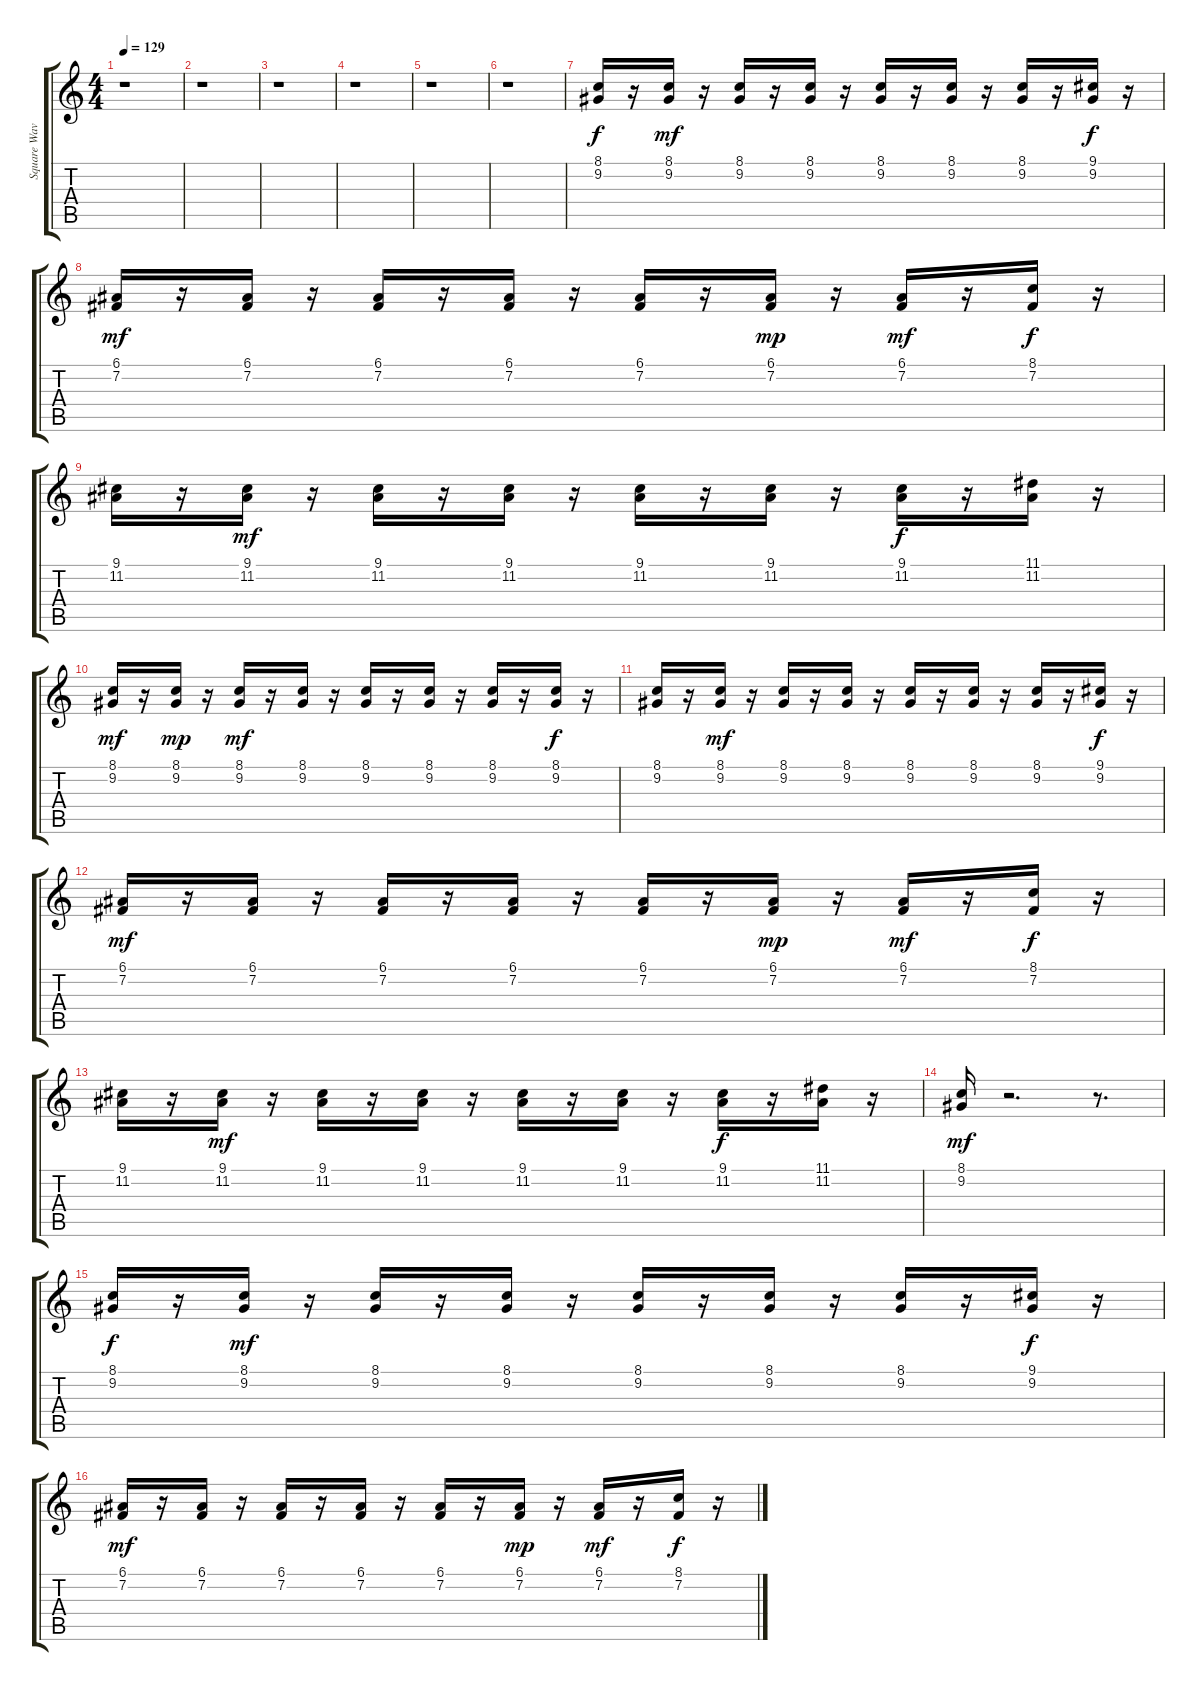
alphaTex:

\track ("Square Wav" "Square Wav") {instrument lead1square}
\staff {score tabs}
\tuning (E4 B3 G3 D3 A2 E2) {hide}
\ts (4 4)
\tempo 129
\clef g2
\ks c
r.1{dy f} |
r.1 |
r.1 |
r.1 |
r.1 |
r.1 |
(8.1 9.2).16 r.16 (8.1 9.2).16{dy mf} r.16 (8.1 9.2).16 r.16 (8.1 9.2).16 r.16 (8.1 9.2).16 r.16 (8.1 9.2).16 r.16 (8.1 9.2).16 r.16 (9.1 9.2).16{dy f} r.16 |
(6.1 7.2).16{dy mf} r.16 (6.1 7.2).16 r.16 (6.1 7.2).16 r.16 (6.1 7.2).16 r.16 (6.1 7.2).16 r.16 (6.1 7.2).16{dy mp} r.16 (6.1 7.2).16{dy mf} r.16 (8.1 7.2).16{dy f} r.16 |
(9.1 11.2).16 r.16 (9.1 11.2).16{dy mf} r.16 (9.1 11.2).16 r.16 (9.1 11.2).16 r.16 (9.1 11.2).16 r.16 (9.1 11.2).16 r.16 (9.1 11.2).16{dy f} r.16 (11.1 11.2).16 r.16 |
(8.1 9.2).16{dy mf} r.16 (8.1 9.2).16{dy mp} r.16 (8.1 9.2).16{dy mf} r.16 (8.1 9.2).16 r.16 (8.1 9.2).16 r.16 (8.1 9.2).16 r.16 (8.1 9.2).16 r.16 (8.1 9.2).16{dy f} r.16 |
(8.1 9.2).16 r.16 (8.1 9.2).16{dy mf} r.16 (8.1 9.2).16 r.16 (8.1 9.2).16 r.16 (8.1 9.2).16 r.16 (8.1 9.2).16 r.16 (8.1 9.2).16 r.16 (9.1 9.2).16{dy f} r.16 |
(6.1 7.2).16{dy mf} r.16 (6.1 7.2).16 r.16 (6.1 7.2).16 r.16 (6.1 7.2).16 r.16 (6.1 7.2).16 r.16 (6.1 7.2).16{dy mp} r.16 (6.1 7.2).16{dy mf} r.16 (8.1 7.2).16{dy f} r.16 |
(9.1 11.2).16 r.16 (9.1 11.2).16{dy mf} r.16 (9.1 11.2).16 r.16 (9.1 11.2).16 r.16 (9.1 11.2).16 r.16 (9.1 11.2).16 r.16 (9.1 11.2).16{dy f} r.16 (11.1 11.2).16 r.16 |
(8.1 9.2).16{dy mf} r.2{d} r.8{d} |
(8.1 9.2).16{dy f} r.16 (8.1 9.2).16{dy mf} r.16 (8.1 9.2).16 r.16 (8.1 9.2).16 r.16 (8.1 9.2).16 r.16 (8.1 9.2).16 r.16 (8.1 9.2).16 r.16 (9.1 9.2).16{dy f} r.16 |
(6.1 7.2).16{dy mf} r.16 (6.1 7.2).16 r.16 (6.1 7.2).16 r.16 (6.1 7.2).16 r.16 (6.1 7.2).16 r.16 (6.1 7.2).16{dy mp} r.16 (6.1 7.2).16{dy mf} r.16 (8.1 7.2).16{dy f} r.16
